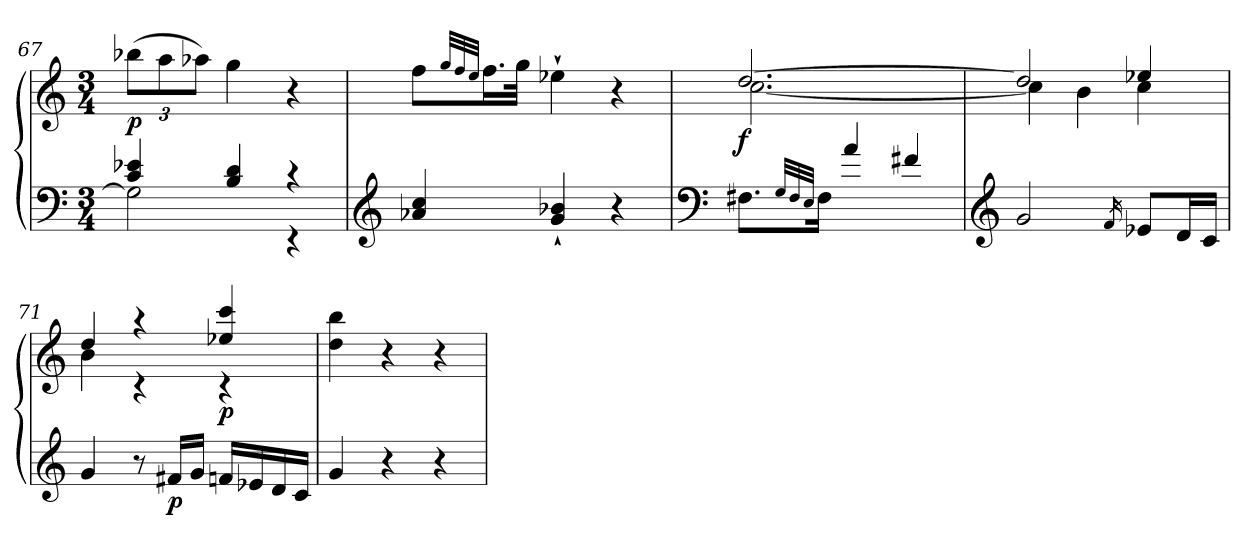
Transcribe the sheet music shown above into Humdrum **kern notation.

**kern	**kern	**dynam
*part1	*part1	*part1
*staff2	*staff1	*staff1/2
!!LO:LB:g=z
*clefF4	*clefG2	*
*k[]	*k[]	*
*C:	*C:	*
*M3/4	*M3/4	*
=67	=67	=67
*^	*	*
*	*	*Xbrackettup	*
!	!	!	!LO:DY:b
4c/ 4e-X/	2G\]	(>12bb-X\L	p
.	.	12aa\	.
.	.	12aa-X\J)	.
4B/ 4d/	.	4gg\	.
4rc	4rEE	4r	.
*v	*v	*	*
=68	=68	=68
*clefG2	*	*
4a-X/ 4cc/	8ff\L	.
.	32qgg/LLL	.
.	32qff/	.
.	32qee/JJJ	.
.	16.ff\L	.
.	32gg\JJk	.
4g/` 4b-X/`	4ee-X`\	.
4r	4r	.
=69	=69	=69
*clefF4	*	*
*	*^	*
!	!	!	!LO:DY:b
8.F#X\L	[2.dd/	[2.cc\	f
32qG/LLL	.	.	.
32qF#/	.	.	.
32qE/JJJ	.	.	.
16F#\Jk	.	.	.
4a/	.	.	.
4f#X/	.	.	.
=70	=70	=70	=70
*clefG2	*	*	*
2g/	2dd/]	4cc\]	.
.	.	4b\	.
16qf/	.	.	.
8e-X/L	4ee-X/	4cc\	.
16d/L	.	.	.
16c/JJ	.	.	.
!!LO:LB:g=z	!!
=71	=71	=71	=71
4g/	4dd/	4b\	.
8r	4raa	4rc	.
!	!	!	!LO:DY:b=2
16f#X/LL	.	.	p
16g/JJ	.	.	.
!	!	!	!LO:DY:b
16fn/LL	4ee-X/ 4ccc/	4rc	p
16e-X/	.	.	.
16d/	.	.	.
16c/JJ	.	.	.
*	*v	*v	*
!!LO:LB:g=z
=72	=72	=72
4g/	4dd\ 4bb\	.
4r	4r	.
4r	4r	.
=	=	=
*-	*-	*-
